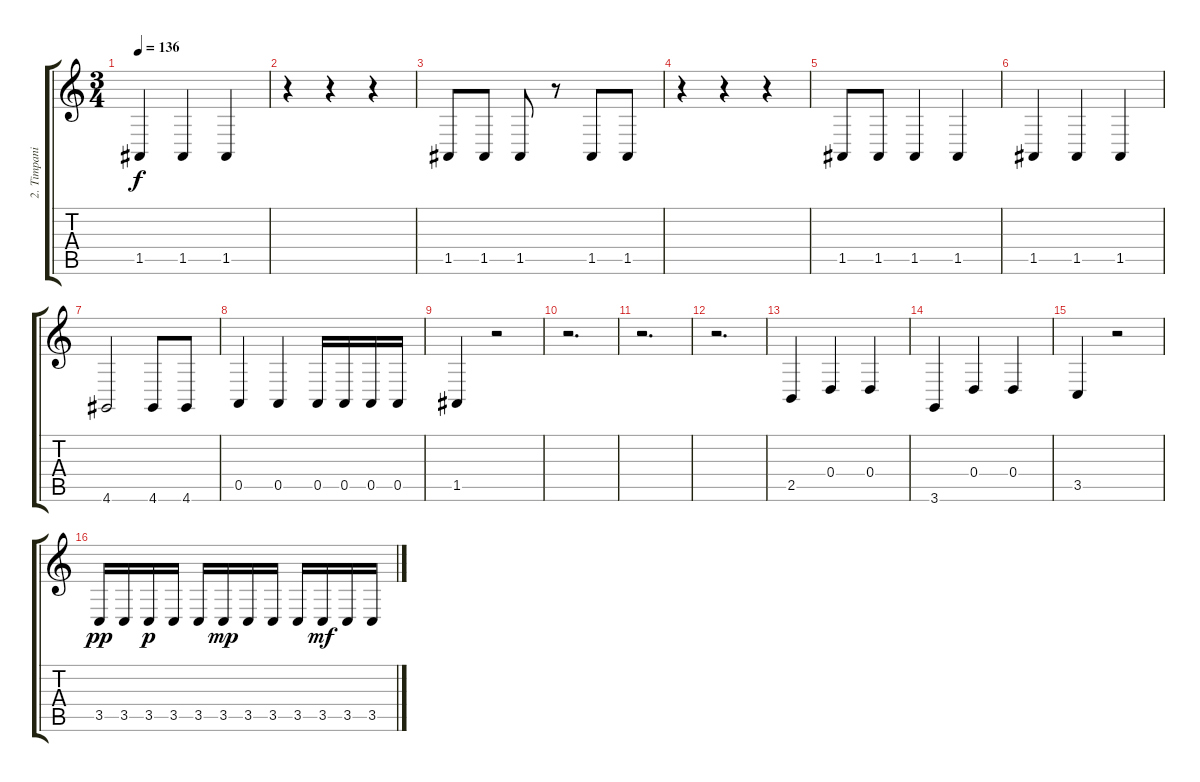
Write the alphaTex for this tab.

\track ("2. Timpani" "2. Timpani") {instrument timpani}
\staff {score tabs}
\tuning (E4 B3 G3 D3 A2 E2) {hide}
\ts (3 4)
\tempo 136
\clef g2
\ks c
1.5.4{dy f} 1.5.4 1.5.4 |
r.4 r.4 r.4 |
1.5.8 1.5.8 1.5.8 r.8 1.5.8 1.5.8 |
r.4 r.4 r.4 |
1.5.8 1.5.8 1.5.4 1.5.4 |
1.5.4 1.5.4 1.5.4 |
4.6.2 4.6.8 4.6.8 |
0.5.4 0.5.4 0.5.16 0.5.16 0.5.16 0.5.16 |
1.5.4 r.2 |
r.2{d} |
r.2{d} |
r.2{d} |
2.5.4 0.4.4 0.4.4 |
3.6.4 0.4.4 0.4.4 |
3.5.4 r.2 |
3.5.16{dy pp} 3.5.16 3.5.16{dy p} 3.5.16 3.5.16 3.5.16{dy mp} 3.5.16 3.5.16 3.5.16 3.5.16{dy mf} 3.5.16 3.5.16
